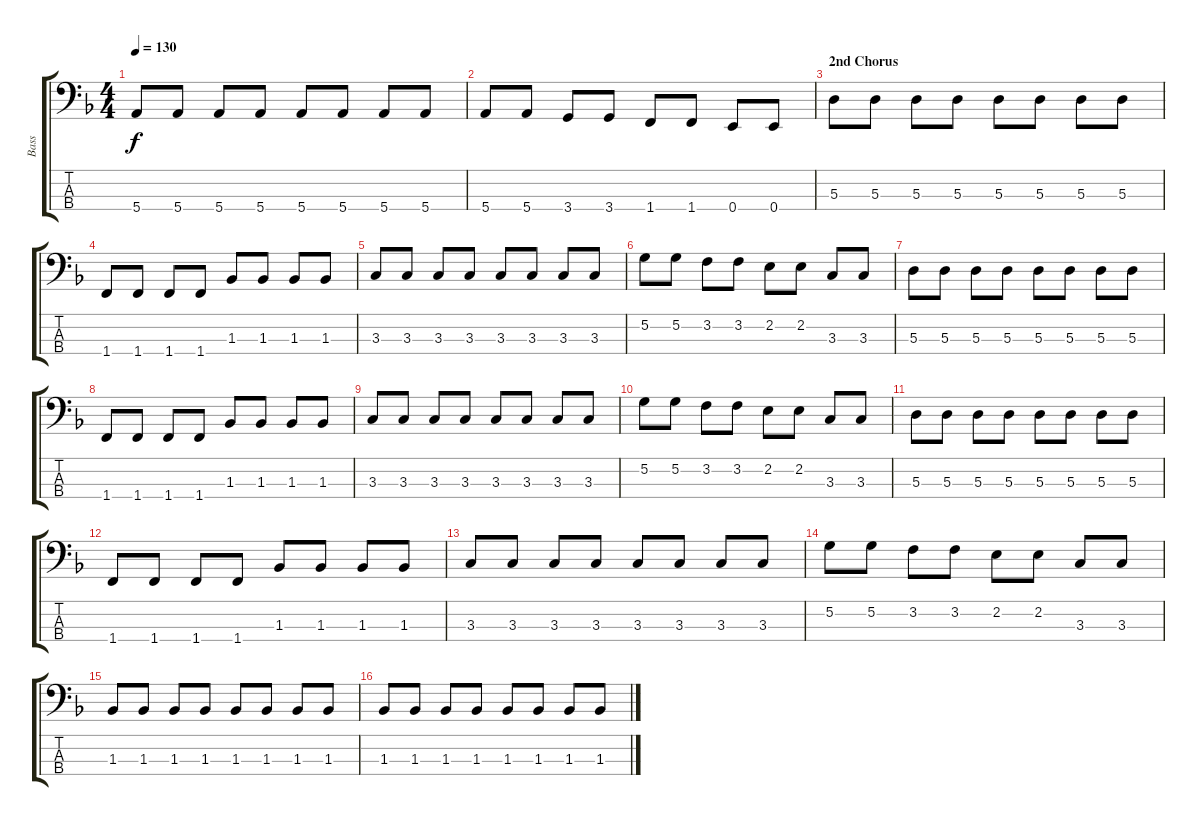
\track ("Bass" "Bass") {instrument electricbasspick}
\staff {score tabs}
\tuning (G2 D2 A1 E1) {hide}
\ts (4 4)
\tempo 130
\clef f4
\ks dminor
5.4.8{dy f} 5.4.8 5.4.8 5.4.8 5.4.8 5.4.8 5.4.8 5.4.8 |
5.4.8 5.4.8 3.4.8 3.4.8 1.4.8 1.4.8 0.4.8 0.4.8 |
\section ("" "2nd Chorus")
5.3.8 5.3.8 5.3.8 5.3.8 5.3.8 5.3.8 5.3.8 5.3.8 |
1.4.8 1.4.8 1.4.8 1.4.8 1.3.8 1.3.8 1.3.8 1.3.8 |
3.3.8 3.3.8 3.3.8 3.3.8 3.3.8 3.3.8 3.3.8 3.3.8 |
5.2.8 5.2.8 3.2.8 3.2.8 2.2.8 2.2.8 3.3.8 3.3.8 |
5.3.8 5.3.8 5.3.8 5.3.8 5.3.8 5.3.8 5.3.8 5.3.8 |
1.4.8 1.4.8 1.4.8 1.4.8 1.3.8 1.3.8 1.3.8 1.3.8 |
3.3.8 3.3.8 3.3.8 3.3.8 3.3.8 3.3.8 3.3.8 3.3.8 |
5.2.8 5.2.8 3.2.8 3.2.8 2.2.8 2.2.8 3.3.8 3.3.8 |
5.3.8 5.3.8 5.3.8 5.3.8 5.3.8 5.3.8 5.3.8 5.3.8 |
1.4.8 1.4.8 1.4.8 1.4.8 1.3.8 1.3.8 1.3.8 1.3.8 |
3.3.8 3.3.8 3.3.8 3.3.8 3.3.8 3.3.8 3.3.8 3.3.8 |
5.2.8 5.2.8 3.2.8 3.2.8 2.2.8 2.2.8 3.3.8 3.3.8 |
1.3.8 1.3.8 1.3.8 1.3.8 1.3.8 1.3.8 1.3.8 1.3.8 |
1.3.8 1.3.8 1.3.8 1.3.8 1.3.8 1.3.8 1.3.8 1.3.8
